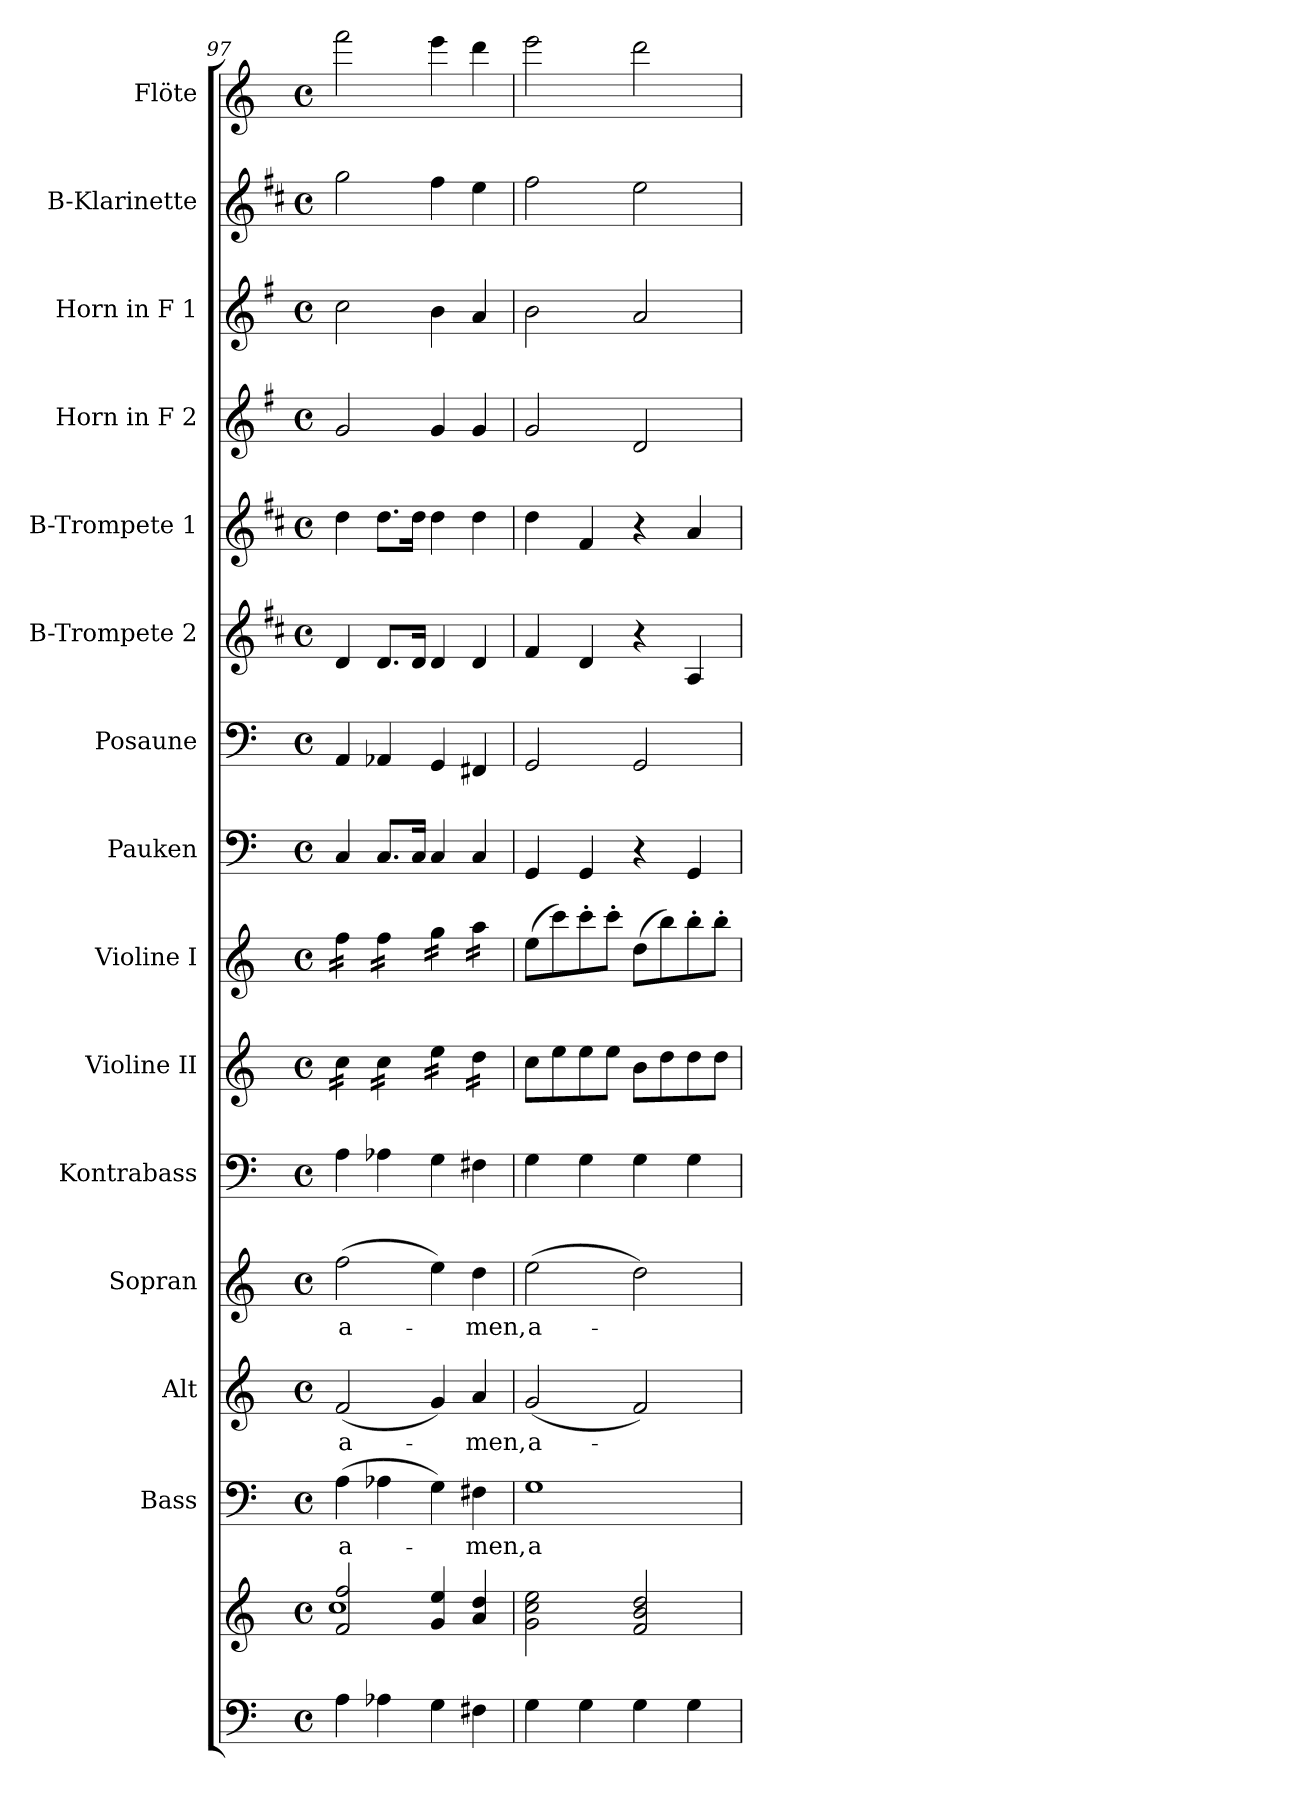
**kern	**kern	**kern	**text	**kern	**text	**kern	**text	**kern	**kern	**kern	**kern	**kern	**kern	**kern	**kern	**kern	**kern	**kern
*part15	*part15	*part14	*part14	*part13	*part13	*part12	*part12	*part11	*part10	*part9	*part8	*part7	*part6	*part5	*part4	*part3	*part2	*part1
*staff16	*staff15	*staff14	*staff14	*staff13	*staff13	*staff12	*staff12	*staff11	*staff10	*staff9	*staff8	*staff7	*staff6	*staff5	*staff4	*staff3	*staff2	*staff1
*	*	*I"Bass	*	*I"Alt	*	*I"Sopran	*	*I"Kontrabass	*I"Violine II	*I"Violine I	*I"Pauken	*I"Posaune	*I"B-Trompete 2	*I"B-Trompete 1	*I"Horn in F 2	*I"Horn in F 1	*I"B-Klarinette	*I"Flöte
*	*	*I'B.	*	*I'A.	*	*I'S.	*	*I'Kb.	*I'Vl. II	*I'Vl. I	*I'Pk.	*I'Pos.	*I'B Trp. 2	*I'B Trp. 1	*	*	*I'B Kl.	*I'Fl.
*clefF4	*clefG2	*clefF4	*	*clefG2	*	*clefG2	*	*clefF4	*clefG2	*clefG2	*clefF4	*clefF4	*clefG2	*clefG2	*clefG2	*clefG2	*clefG2	*clefG2
*	*	*	*	*	*	*	*	*ITrd7c12	*	*	*	*	*ITrd1c2	*ITrd1c2	*ITrd4c7	*ITrd4c7	*ITrd1c2	*
*k[]	*k[]	*k[]	*	*k[]	*	*k[]	*	*k[]	*k[]	*k[]	*k[]	*k[]	*k[]	*k[]	*k[]	*k[]	*k[]	*k[]
*C:	*C:	*C:	*	*C:	*	*C:	*	*C:	*C:	*C:	*C:	*C:	*C:	*C:	*C:	*C:	*C:	*C:
*M4/4	*M4/4	*M4/4	*	*M4/4	*	*M4/4	*	*M4/4	*M4/4	*M4/4	*M4/4	*M4/4	*M4/4	*M4/4	*M4/4	*M4/4	*M4/4	*M4/4
*met(c)	*met(c)	*met(c)	*	*met(c)	*	*met(c)	*	*met(c)	*met(c)	*met(c)	*met(c)	*met(c)	*met(c)	*met(c)	*met(c)	*met(c)	*met(c)	*met(c)
=97	=97	=97	=97	=97	=97	=97	=97	=97	=97	=97	=97	=97	=97	=97	=97	=97	=97	=97
*	*^	*	*	*	*	*	*	*	*	*	*	*	*	*	*	*	*	*
!	!	!	!	!LO:LY:b	!	!LO:LY:b	!	!LO:LY:b	!	!	!	!	!	!	!	!	!	!	!
*	*	*	*	*	*	*	*	*	*	*tremolo	*	*	*	*	*	*	*	*	*
*	*	*	*	*	*	*	*	*	*	*	*tremolo	*	*	*	*	*	*	*	*
4A\	2f/ 2ff/	1cc	(>4A\	a-	(<2f/	a-	(>2ff\	a-	4AA\	16cc\LL	16ff\LL	4C/	4AA/	4c/	4cc\	2c/	2f\	2ff\	2fff\
.	.	.	.	.	.	.	.	.	.	16cc\	16ff\	.	.	.	.	.	.	.	.
.	.	.	.	.	.	.	.	.	.	16cc\	16ff\	.	.	.	.	.	.	.	.
.	.	.	.	.	.	.	.	.	.	16cc\JJ	16ff\JJ	.	.	.	.	.	.	.	.
4A-X\	.	.	4A-X\	.	.	.	.	.	4AA-X\	16cc\LL	16ff\LL	8.C/L	4AA-X/	8.c/L	8.cc\L	.	.	.	.
.	.	.	.	.	.	.	.	.	.	16cc\	16ff\	.	.	.	.	.	.	.	.
.	.	.	.	.	.	.	.	.	.	16cc\	16ff\	.	.	.	.	.	.	.	.
.	.	.	.	.	.	.	.	.	.	16cc\JJ	16ff\JJ	16C/Jk	.	16c/Jk	16cc\Jk	.	.	.	.
4G\	4g/ 4ee/	.	4G\)	.	4g/)	.	4ee\)	.	4GG\	16ee\LL	16gg\LL	4C/	4GG/	4c/	4cc\	4c/	4e\	4ee\	4eee\
.	.	.	.	.	.	.	.	.	.	16ee\	16gg\	.	.	.	.	.	.	.	.
.	.	.	.	.	.	.	.	.	.	16ee\	16gg\	.	.	.	.	.	.	.	.
.	.	.	.	.	.	.	.	.	.	16ee\JJ	16gg\JJ	.	.	.	.	.	.	.	.
!	!	!	!	!LO:LY:b	!	!LO:LY:b	!	!LO:LY:b	!	!	!	!	!	!	!	!	!	!	!
4F#X\	4a/ 4dd/	.	4F#X\	-men,	4a/	-men,	4dd\	-men,	4FF#X\	16dd\LL	16aa\LL	4C/	4FF#X/	4c/	4cc\	4c/	4d/	4dd\	4ddd\
.	.	.	.	.	.	.	.	.	.	16dd\	16aa\	.	.	.	.	.	.	.	.
.	.	.	.	.	.	.	.	.	.	16dd\	16aa\	.	.	.	.	.	.	.	.
.	.	.	.	.	.	.	.	.	.	16dd\JJ	16aa\JJ	.	.	.	.	.	.	.	.
*	*	*	*	*	*	*	*	*	*	*	*Xtremolo	*	*	*	*	*	*	*	*
*	*	*	*	*	*	*	*	*	*	*Xtremolo	*	*	*	*	*	*	*	*	*
*	*v	*v	*	*	*	*	*	*	*	*	*	*	*	*	*	*	*	*	*
!!LO:PB:g=z
=98	=98	=98	=98	=98	=98	=98	=98	=98	=98	=98	=98	=98	=98	=98	=98	=98	=98	=98
!	!	!	!LO:LY:b	!	!LO:LY:b	!	!LO:LY:b	!	!	!	!	!	!	!	!	!	!	!
4G\	2g\ 2cc\ 2ee\	1G	a-	(<2g/	a-	(>2ee\	a-	4GG\	8cc\L	(>8ee\L	4GG/	2GG/	4e/	4cc\	2c/	2e\	2ee\	2eee\
.	.	.	.	.	.	.	.	.	8ee\	8ccc\)	.	.	.	.	.	.	.	.
4G\	.	.	.	.	.	.	.	4GG\	8ee\	8ccc'>\	4GG/	.	4c/	4e/	.	.	.	.
.	.	.	.	.	.	.	.	.	8ee\J	8ccc'>\J	.	.	.	.	.	.	.	.
4G\	2f/ 2b/ 2dd/	.	.	2f/)	.	2dd\)	.	4GG\	8b\L	(>8dd\L	4r	2GG/	4r	4r	2G/	2d/	2dd\	2ddd\
.	.	.	.	.	.	.	.	.	8dd\	8bb\)	.	.	.	.	.	.	.	.
4G\	.	.	.	.	.	.	.	4GG\	8dd\	8bb'>\	4GG/	.	4G/	4g/	.	.	.	.
.	.	.	.	.	.	.	.	.	8dd\J	8bb'>\J	.	.	.	.	.	.	.	.
=	=	=	=	=	=	=	=	=	=	=	=	=	=	=	=	=	=	=
*-	*-	*-	*-	*-	*-	*-	*-	*-	*-	*-	*-	*-	*-	*-	*-	*-	*-	*-
